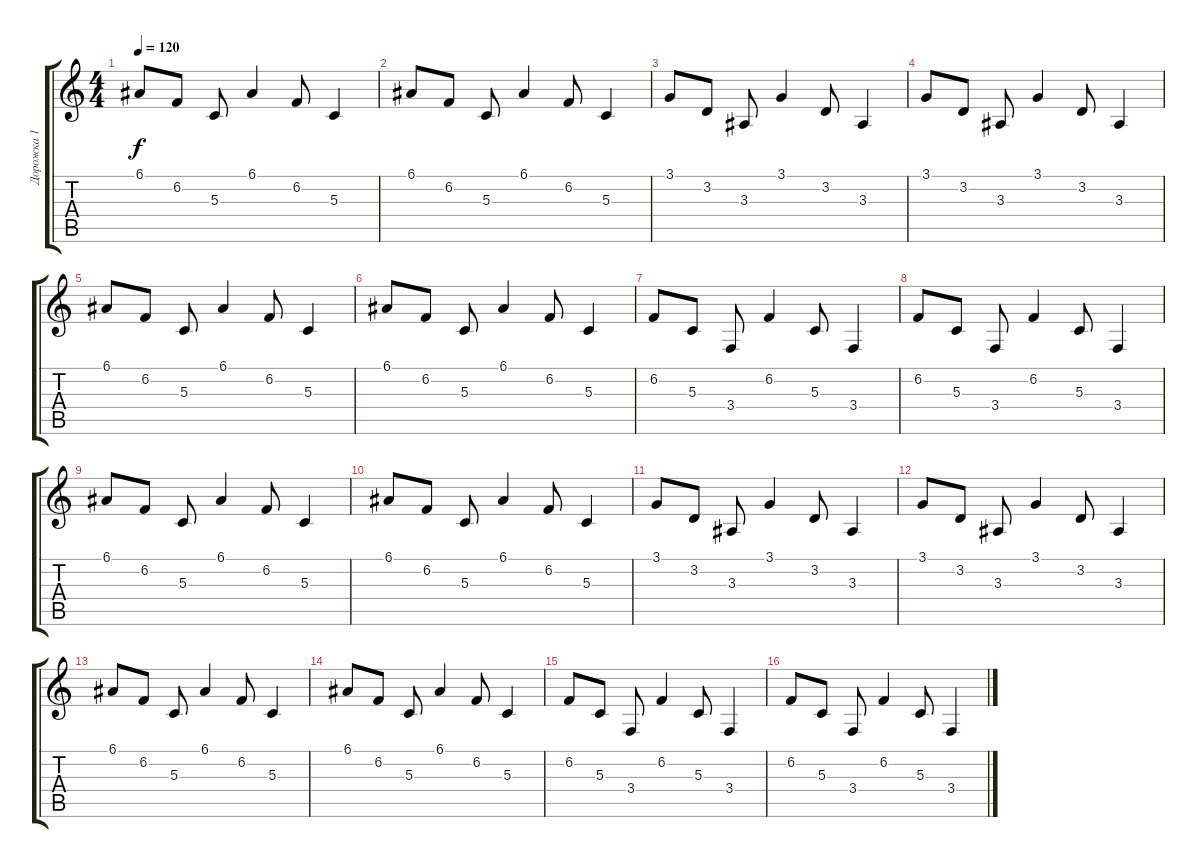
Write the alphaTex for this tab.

\track ("Дорожка 1" "Дорожка 1") {instrument brightacousticpiano}
\staff {score tabs}
\tuning (E4 B3 G3 D3 A2 E2) {hide}
\ts (4 4)
\tempo 120
\clef g2
\ks c
6.1.8{dy f} 6.2.8 5.3.8 6.1.4 6.2.8 5.3.4 |
6.1.8 6.2.8 5.3.8 6.1.4 6.2.8 5.3.4 |
3.1.8 3.2.8 3.3.8 3.1.4 3.2.8 3.3.4 |
3.1.8 3.2.8 3.3.8 3.1.4 3.2.8 3.3.4 |
6.1.8 6.2.8 5.3.8 6.1.4 6.2.8 5.3.4 |
6.1.8 6.2.8 5.3.8 6.1.4 6.2.8 5.3.4 |
6.2.8 5.3.8 3.4.8 6.2.4 5.3.8 3.4.4 |
6.2.8 5.3.8 3.4.8 6.2.4 5.3.8 3.4.4 |
6.1.8 6.2.8 5.3.8 6.1.4 6.2.8 5.3.4 |
6.1.8 6.2.8 5.3.8 6.1.4 6.2.8 5.3.4 |
3.1.8 3.2.8 3.3.8 3.1.4 3.2.8 3.3.4 |
3.1.8 3.2.8 3.3.8 3.1.4 3.2.8 3.3.4 |
6.1.8 6.2.8 5.3.8 6.1.4 6.2.8 5.3.4 |
6.1.8 6.2.8 5.3.8 6.1.4 6.2.8 5.3.4 |
6.2.8 5.3.8 3.4.8 6.2.4 5.3.8 3.4.4 |
6.2.8 5.3.8 3.4.8 6.2.4 5.3.8 3.4.4
